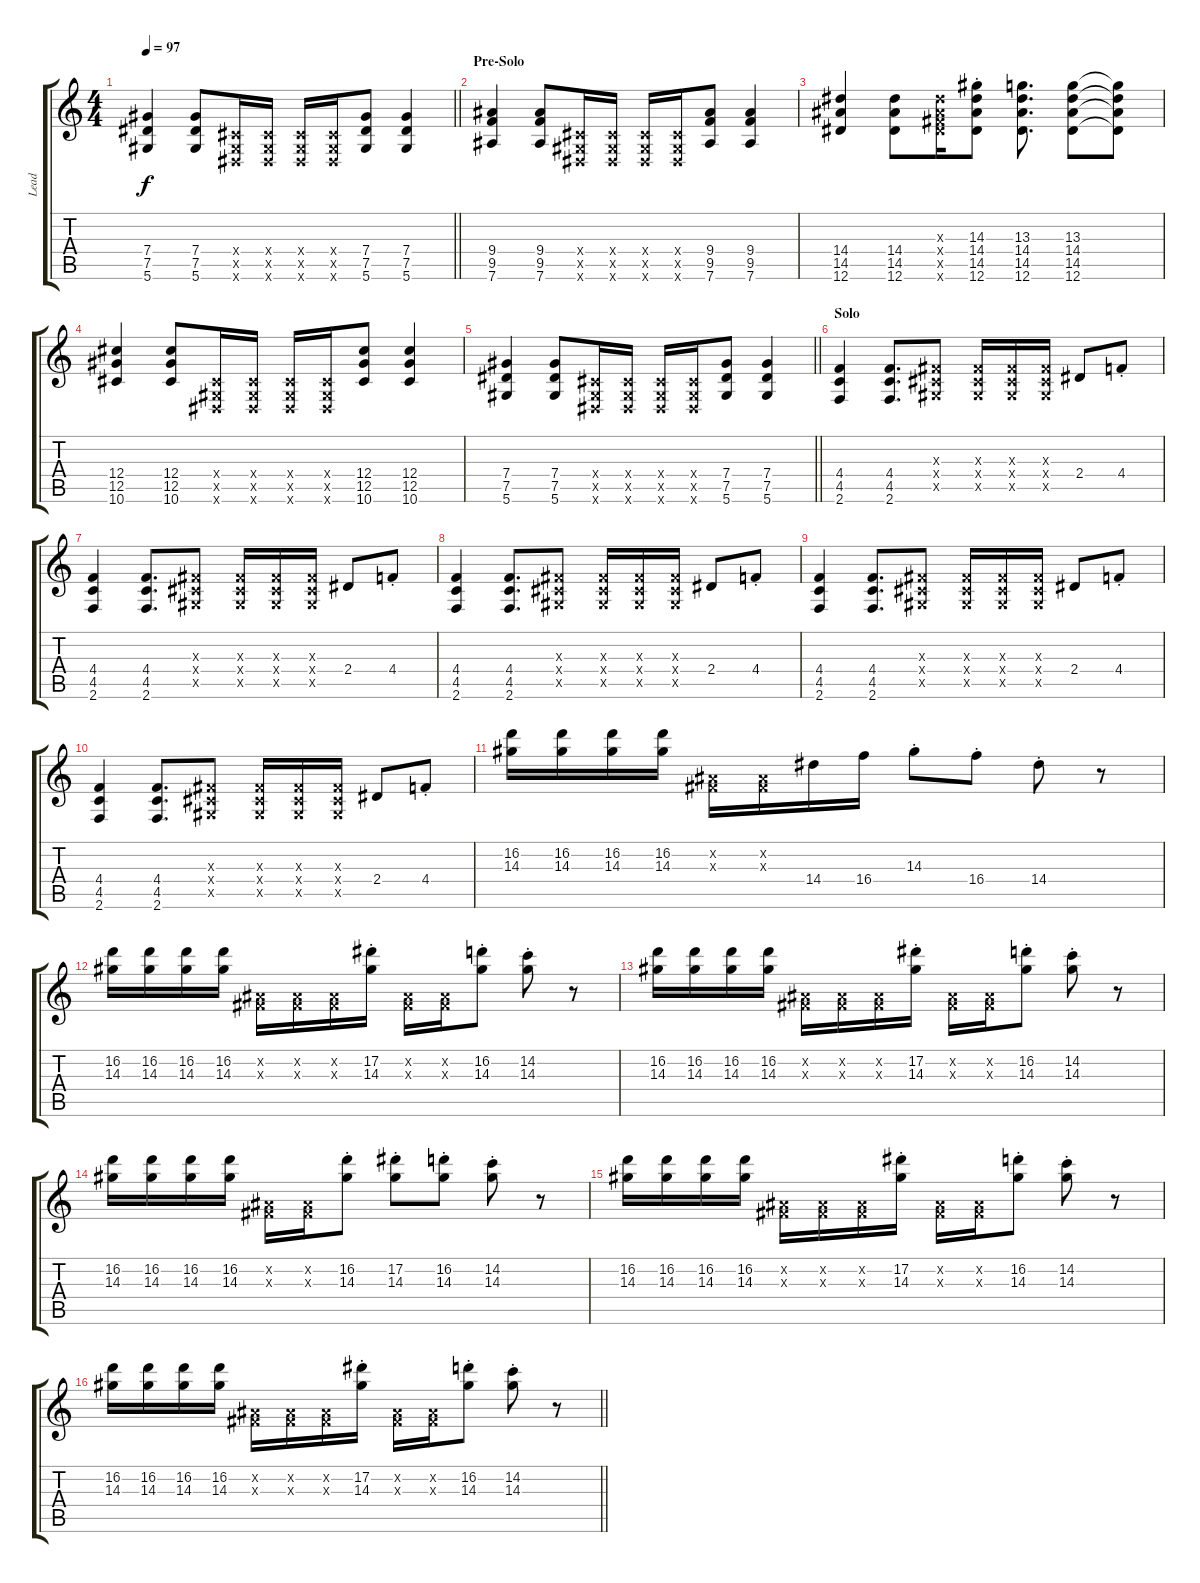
\track ("Lead" "Lead") {instrument overdrivenguitar}
\staff {score tabs}
\tuning (Eb4 Bb3 Gb3 Db3 Ab2 Eb2) {hide}
\ts (4 4)
\tempo 97
\clef g2
\barLineRight lightlight
\ks c
(7.4 7.5 5.6).4{dy f} (7.4 7.5 5.6).8 (0.4{x} 0.5{x} 0.6{x}).16 (0.4{x} 0.5{x} 0.6{x}).16 (0.4{x} 0.5{x} 0.6{x}).16 (0.4{x} 0.5{x} 0.6{x}).16 (7.4 7.5 5.6).8 (7.4 7.5 5.6).4 |
\section ("" "Pre-Solo")
(9.4 9.5 7.6).4 (9.4 9.5 7.6).8 (0.4{x} 0.5{x} 0.6{x}).16 (0.4{x} 0.5{x} 0.6{x}).16 (0.4{x} 0.5{x} 0.6{x}).16 (0.4{x} 0.5{x} 0.6{x}).16 (9.4 9.5 7.6).8 (9.4 9.5 7.6).4 |
(14.4 14.5 12.6).4 (14.4 14.5 12.6).8 (0.3{x} 14.4{x} 14.5{x} 12.6{x}).16 (14.3{st} 14.4{st} 14.5{st} 12.6{st}).8 (13.3 14.4 14.5 12.6).8{d} (13.3 14.4 14.5 12.6).8 (13.3{t} 14.4{t} 14.5{t} 12.6{t}).8 |
(12.4 12.5 10.6).4 (12.4 12.5 10.6).8 (0.4{x} 0.5{x} 0.6{x}).16 (0.4{x} 0.5{x} 0.6{x}).16 (0.4{x} 0.5{x} 0.6{x}).16 (0.4{x} 0.5{x} 0.6{x}).16 (12.4 12.5 10.6).8 (12.4 12.5 10.6).4 |
\barLineRight lightlight
(7.4 7.5 5.6).4 (7.4 7.5 5.6).8 (0.4{x} 0.5{x} 0.6{x}).16 (0.4{x} 0.5{x} 0.6{x}).16 (0.4{x} 0.5{x} 0.6{x}).16 (0.4{x} 0.5{x} 0.6{x}).16 (7.4 7.5 5.6).8 (7.4 7.5 5.6).4 |
\section ("" "Solo")
(4.4 4.5 2.6).4 (4.4 4.5 2.6).8{d} (0.3{x} 0.4{x} 0.5{x}).8 (0.3{x} 0.4{x} 0.5{x}).16 (0.3{x} 0.4{x} 0.5{x}).16 (0.3{x} 0.4{x} 0.5{x}).16 2.4.8 4.4{st}.8 |
(4.4 4.5 2.6).4 (4.4 4.5 2.6).8{d} (0.3{x} 0.4{x} 0.5{x}).8 (0.3{x} 0.4{x} 0.5{x}).16 (0.3{x} 0.4{x} 0.5{x}).16 (0.3{x} 0.4{x} 0.5{x}).16 2.4.8 4.4{st}.8 |
(4.4 4.5 2.6).4 (4.4 4.5 2.6).8{d} (0.3{x} 0.4{x} 0.5{x}).8 (0.3{x} 0.4{x} 0.5{x}).16 (0.3{x} 0.4{x} 0.5{x}).16 (0.3{x} 0.4{x} 0.5{x}).16 2.4.8 4.4{st}.8 |
(4.4 4.5 2.6).4 (4.4 4.5 2.6).8{d} (0.3{x} 0.4{x} 0.5{x}).8 (0.3{x} 0.4{x} 0.5{x}).16 (0.3{x} 0.4{x} 0.5{x}).16 (0.3{x} 0.4{x} 0.5{x}).16 2.4.8 4.4{st}.8 |
(4.4 4.5 2.6).4 (4.4 4.5 2.6).8{d} (0.3{x} 0.4{x} 0.5{x}).8 (0.3{x} 0.4{x} 0.5{x}).16 (0.3{x} 0.4{x} 0.5{x}).16 (0.3{x} 0.4{x} 0.5{x}).16 2.4.8 4.4{st}.8 |
(16.2 14.3).16 (16.2 14.3).16 (16.2 14.3).16 (16.2 14.3).16 (0.2{x} 0.3{x}).16 (0.2{x} 0.3{x}).16 14.4.16 16.4.16 14.3{st}.8 16.4{st}.8 14.4{st}.8 r.8 |
(16.2 14.3).16 (16.2 14.3).16 (16.2 14.3).16 (16.2 14.3).16 (0.2{x} 0.3{x}).16 (0.2{x} 0.3{x}).16 (0.2{x} 0.3{x}).16 (17.2 14.3{st}).16 (0.2{x} 0.3{x}).16 (0.2{x} 0.3{x}).16 (16.2{st} 14.3{st}).8 (14.2{st} 14.3{st}).8 r.8 |
(16.2 14.3).16 (16.2 14.3).16 (16.2 14.3).16 (16.2 14.3).16 (0.2{x} 0.3{x}).16 (0.2{x} 0.3{x}).16 (0.2{x} 0.3{x}).16 (17.2 14.3{st}).16 (0.2{x} 0.3{x}).16 (0.2{x} 0.3{x}).16 (16.2{st} 14.3{st}).8 (14.2{st} 14.3{st}).8 r.8 |
(16.2 14.3).16 (16.2 14.3).16 (16.2 14.3).16 (16.2 14.3).16 (0.2{x} 0.3{x}).16 (0.2{x} 0.3{x}).16 (16.2{st} 14.3{st}).8 (17.2{st} 14.3{st}).8 (16.2{st} 14.3{st}).8 (14.2{st} 14.3{st}).8 r.8 |
(16.2 14.3).16 (16.2 14.3).16 (16.2 14.3).16 (16.2 14.3).16 (0.2{x} 0.3{x}).16 (0.2{x} 0.3{x}).16 (0.2{x} 0.3{x}).16 (17.2 14.3{st}).16 (0.2{x} 0.3{x}).16 (0.2{x} 0.3{x}).16 (16.2{st} 14.3{st}).8 (14.2{st} 14.3{st}).8 r.8 |
\barLineRight lightlight
(16.2 14.3).16 (16.2 14.3).16 (16.2 14.3).16 (16.2 14.3).16 (0.2{x} 0.3{x}).16 (0.2{x} 0.3{x}).16 (0.2{x} 0.3{x}).16 (17.2 14.3{st}).16 (0.2{x} 0.3{x}).16 (0.2{x} 0.3{x}).16 (16.2{st} 14.3{st}).8 (14.2{st} 14.3{st}).8 r.8
